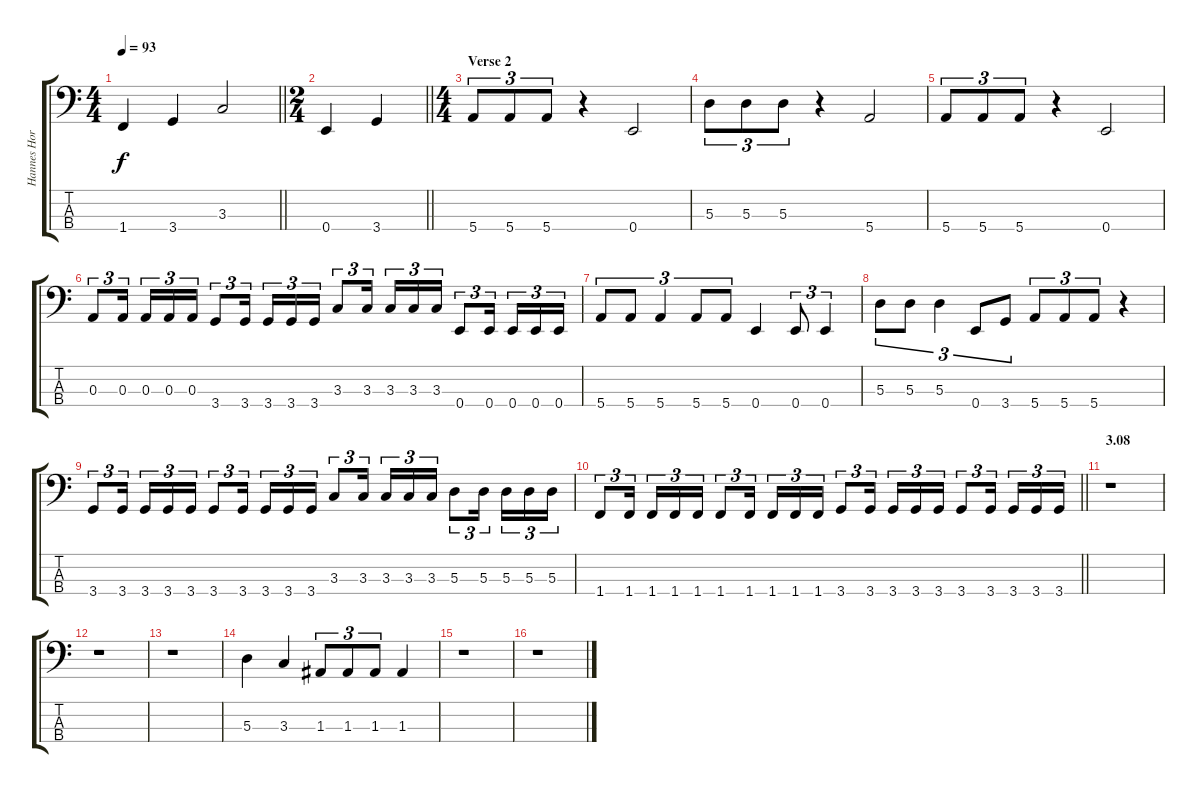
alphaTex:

\track ("Hannes Horma" "Hannes Hor") {instrument overdrivenguitar}
\staff {score tabs}
\tuning (G2 D2 A1 E1) {hide}
\ts (4 4)
\tempo 93
\clef f4
\barLineRight lightlight
\ks c
1.4.4{dy f} 3.4.4 3.3.2 |
\ts (2 4)
\barLineRight lightlight
0.4.4 3.4.4 |
\ts (4 4)
\section ("" "Verse 2")
5.4.8{tu (3 2)} 5.4.8{tu (3 2)} 5.4.8{tu (3 2)} r.4 0.4.2 |
5.3.8{tu (3 2)} 5.3.8{tu (3 2)} 5.3.8{tu (3 2)} r.4 5.4.2 |
5.4.8{tu (3 2)} 5.4.8{tu (3 2)} 5.4.8{tu (3 2)} r.4 0.4.2 |
0.3.8{tu (3 2)} 0.3.16{tu (3 2)} 0.3.16{tu (3 2)} 0.3.16{tu (3 2)} 0.3.16{tu (3 2)} 3.4.8{tu (3 2)} 3.4.16{tu (3 2)} 3.4.16{tu (3 2)} 3.4.16{tu (3 2)} 3.4.16{tu (3 2)} 3.3.8{tu (3 2)} 3.3.16{tu (3 2)} 3.3.16{tu (3 2)} 3.3.16{tu (3 2)} 3.3.16{tu (3 2)} 0.4.8{tu (3 2)} 0.4.16{tu (3 2)} 0.4.16{tu (3 2)} 0.4.16{tu (3 2)} 0.4.16{tu (3 2)} |
5.4.8{tu (3 2)} 5.4.8{tu (3 2)} 5.4.4{tu (3 2)} 5.4.8{tu (3 2)} 5.4.8{tu (3 2)} 0.4.4 0.4.8{tu (3 2)} 0.4.4{tu (3 2)} |
5.3.8{tu (3 2)} 5.3.8{tu (3 2)} 5.3.4{tu (3 2)} 0.4.8{tu (3 2)} 3.4.8{tu (3 2)} 5.4.8{tu (3 2)} 5.4.8{tu (3 2)} 5.4.8{tu (3 2)} r.4 |
3.4.8{tu (3 2)} 3.4.16{tu (3 2)} 3.4.16{tu (3 2)} 3.4.16{tu (3 2)} 3.4.16{tu (3 2)} 3.4.8{tu (3 2)} 3.4.16{tu (3 2)} 3.4.16{tu (3 2)} 3.4.16{tu (3 2)} 3.4.16{tu (3 2)} 3.3.8{tu (3 2)} 3.3.16{tu (3 2)} 3.3.16{tu (3 2)} 3.3.16{tu (3 2)} 3.3.16{tu (3 2)} 5.3.8{tu (3 2)} 5.3.16{tu (3 2)} 5.3.16{tu (3 2)} 5.3.16{tu (3 2)} 5.3.16{tu (3 2)} |
\barLineRight lightlight
1.4.8{tu (3 2)} 1.4.16{tu (3 2)} 1.4.16{tu (3 2)} 1.4.16{tu (3 2)} 1.4.16{tu (3 2)} 1.4.8{tu (3 2)} 1.4.16{tu (3 2)} 1.4.16{tu (3 2)} 1.4.16{tu (3 2)} 1.4.16{tu (3 2)} 3.4.8{tu (3 2)} 3.4.16{tu (3 2)} 3.4.16{tu (3 2)} 3.4.16{tu (3 2)} 3.4.16{tu (3 2)} 3.4.8{tu (3 2)} 3.4.16{tu (3 2)} 3.4.16{tu (3 2)} 3.4.16{tu (3 2)} 3.4.16{tu (3 2)} |
\section ("" "3.08")
r.1 |
r.1 |
r.1 |
5.3.4 3.3.4 1.3.8{tu (3 2)} 1.3.8{tu (3 2)} 1.3.8{tu (3 2)} 1.3.4 |
r.1 |
r.1
